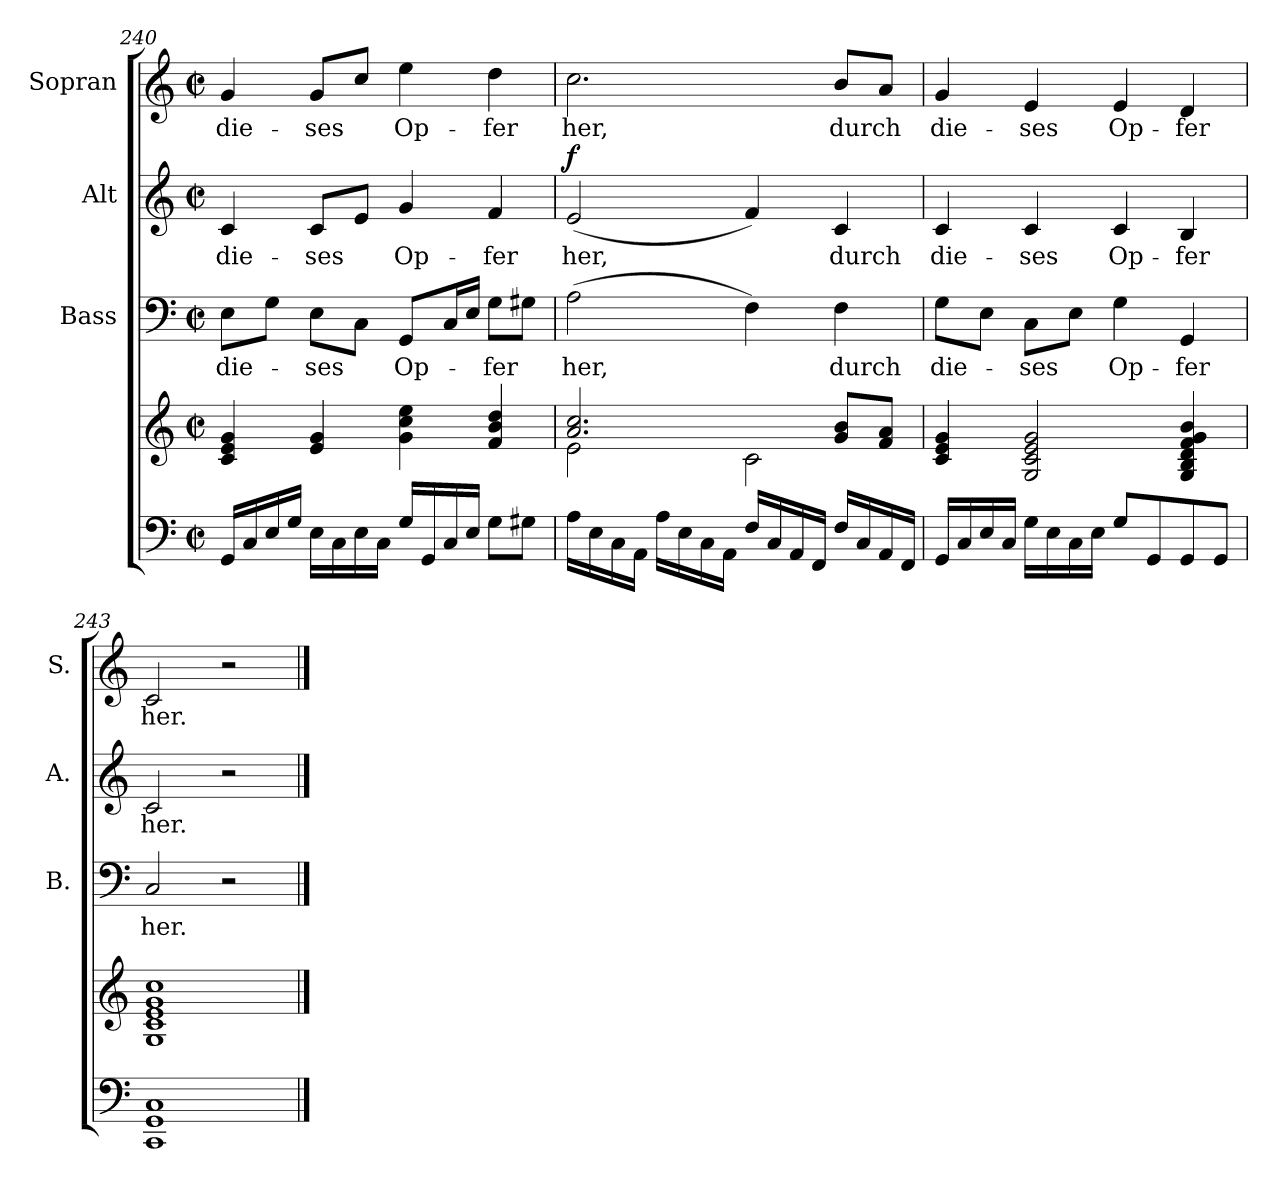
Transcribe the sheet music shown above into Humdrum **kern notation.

**kern	**kern	**kern	**text	**kern	**text	**dynam	**kern	**text
*part4	*part4	*part3	*part3	*part2	*part2	*part2	*part1	*part1
*staff5	*staff4	*staff3	*staff3	*staff2	*staff2	*staff2	*staff1	*staff1
*	*	*I"Bass	*	*I"Alt	*	*	*I"Sopran	*
*	*	*I'B.	*	*I'A.	*	*	*I'S.	*
*clefF4	*clefG2	*clefF4	*	*clefG2	*	*	*clefG2	*
*k[]	*k[]	*k[]	*	*k[]	*	*	*k[]	*
*C:	*C:	*C:	*	*C:	*	*	*C:	*
*M2/2	*M2/2	*M2/2	*	*M2/2	*	*	*M2/2	*
*met(c|)	*met(c|)	*met(c|)	*	*met(c|)	*	*	*met(c|)	*
=240	=240	=240	=240	=240	=240	=240	=240	=240
!	!	!	!LO:LY:b	!	!LO:LY:b	!	!	!LO:LY:b
16GG/LL	4c/ 4e/ 4g/	8E\L	die-	4c/	die-	.	4g/	die-
16C/	.	.	.	.	.	.	.	.
16E/	.	8G\J	.	.	.	.	.	.
16G/JJ	.	.	.	.	.	.	.	.
!	!	!	!LO:LY:b	!	!LO:LY:b	!	!	!LO:LY:b
16E\LL	4e/ 4g/	8E\L	-ses	8c/L	-ses	.	8g/L	-ses
16C\	.	.	.	.	.	.	.	.
16E\	.	8C\J	.	8e/J	.	.	8cc/J	.
16C\JJ	.	.	.	.	.	.	.	.
!	!	!	!LO:LY:b	!	!LO:LY:b	!	!	!LO:LY:b
16G/LL	4g\ 4cc\ 4ee\	8GG/L	Op-	4g/	Op-	.	4ee\	Op-
16GG/	.	.	.	.	.	.	.	.
16C/	.	16C/L	.	.	.	.	.	.
16E/JJ	.	16E/JJ	.	.	.	.	.	.
!	!	!	!LO:LY:b	!	!LO:LY:b	!	!	!LO:LY:b
8G\L	4f/ 4b/ 4dd/	8G\L	-fer	4f/	-fer	.	4dd\	-fer
8G#X\J	.	8G#X\J	.	.	.	.	.	.
!!LO:LB:g=z
=241	=241	=241	=241	=241	=241	=241	=241	=241
*	*^	*	*	*	*	*	*	*
!	!	!	!	!LO:LY:b	!	!LO:LY:b	!LO:DY:a	!	!LO:LY:b
16A\LL	2.a/ 2.cc/	2e\	(>2A\	her,	(<2e/	her,	f	2.cc\	her,
16E\	.	.	.	.	.	.	.	.	.
16C\	.	.	.	.	.	.	.	.	.
16AA\JJ	.	.	.	.	.	.	.	.	.
16A\LL	.	.	.	.	.	.	.	.	.
16E\	.	.	.	.	.	.	.	.	.
16C\	.	.	.	.	.	.	.	.	.
16AA\JJ	.	.	.	.	.	.	.	.	.
16F/LL	.	2c\	4F\)	.	4f/)	.	.	.	.
16C/	.	.	.	.	.	.	.	.	.
16AA/	.	.	.	.	.	.	.	.	.
16FF/JJ	.	.	.	.	.	.	.	.	.
!	!	!	!	!LO:LY:b	!	!LO:LY:b	!	!	!LO:LY:b
16F/LL	8g/ 8b/L	.	4F\	durch	4c/	durch	.	8b/L	durch
16C/	.	.	.	.	.	.	.	.	.
16AA/	8f/ 8a/J	.	.	.	.	.	.	8a/J	.
16FF/JJ	.	.	.	.	.	.	.	.	.
*	*v	*v	*	*	*	*	*	*	*
=242	=242	=242	=242	=242	=242	=242	=242	=242
!	!	!	!LO:LY:b	!	!LO:LY:b	!	!	!LO:LY:b
16GG/LL	4c/ 4e/ 4g/	8G\L	die-	4c/	die-	.	4g/	die-
16C/	.	.	.	.	.	.	.	.
16E/	.	8E\J	.	.	.	.	.	.
16C/JJ	.	.	.	.	.	.	.	.
!	!	!	!LO:LY:b	!	!LO:LY:b	!	!	!LO:LY:b
16G\LL	2G/ 2c/ 2e/ 2g/	8C\L	-ses	4c/	-ses	.	4e/	-ses
16E\	.	.	.	.	.	.	.	.
16C\	.	8E\J	.	.	.	.	.	.
16E\JJ	.	.	.	.	.	.	.	.
!	!	!	!LO:LY:b	!	!LO:LY:b	!	!	!LO:LY:b
8G/L	.	4G\	Op-	4c/	Op-	.	4e/	Op-
8GG/	.	.	.	.	.	.	.	.
!	!	!	!LO:LY:b	!	!LO:LY:b	!	!	!LO:LY:b
8GG/	4G/ 4B/ 4d/ 4f/ 4g/ 4b/	4GG/	-fer	4B/	-fer	.	4d/	-fer
8GG/J	.	.	.	.	.	.	.	.
=243	=243	=243	=243	=243	=243	=243	=243	=243
!	!	!	!LO:LY:b	!	!LO:LY:b	!	!	!LO:LY:b
1CC 1GG 1C	1G 1c 1e 1g 1cc	2C/	her.	2c/	her.	.	2c/	her.
.	.	2r	.	2r	.	.	2r	.
==	==	==	==	==	==	==	==	==
*-	*-	*-	*-	*-	*-	*-	*-	*-
